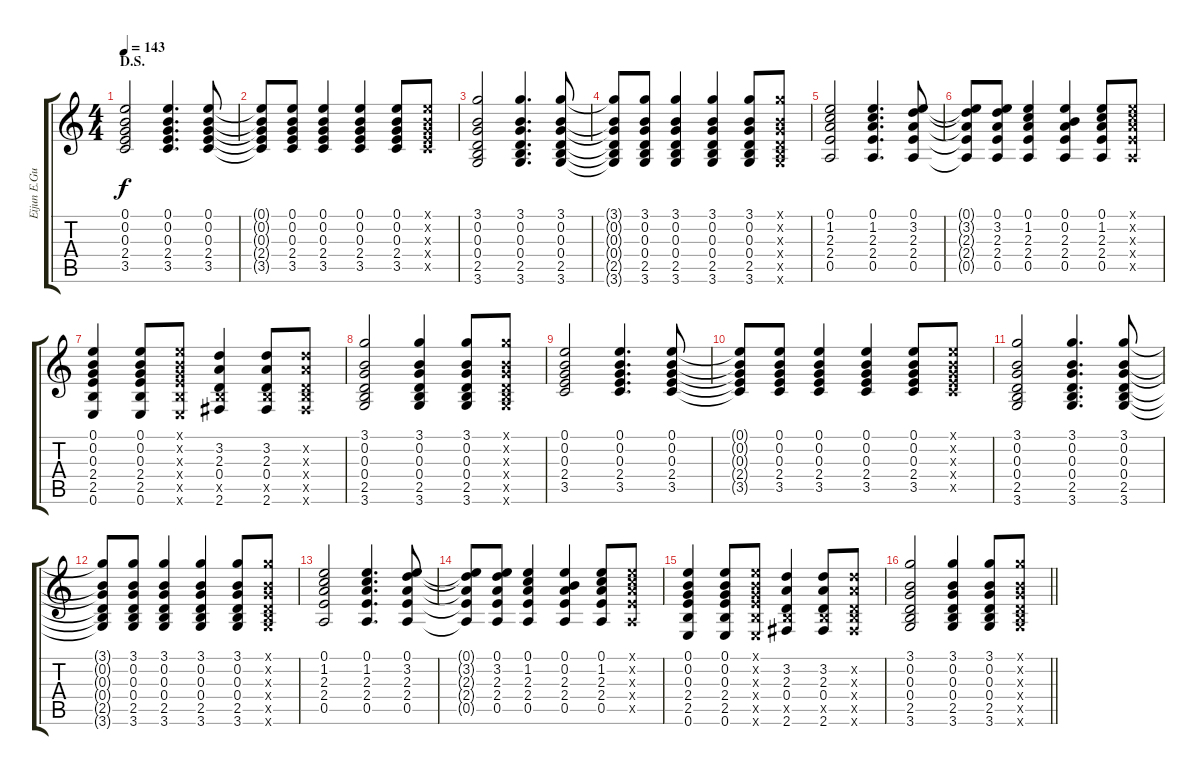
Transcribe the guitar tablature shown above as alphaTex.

\track ("Eijun E.Guitar IV" "Eijun E.Gu") {instrument distortionguitar}
\staff {score tabs}
\tuning (E4 B3 G3 D3 A2 E2) {hide}
\ts (4 4)
\section ("" "D.S.")
\tempo 143
\clef g2
\ks c
(0.1 0.2 0.3 2.4 3.5).2{dy f} (0.1 0.2 0.3 2.4 3.5).4{d} (0.1 0.2 0.3 2.4 3.5).8 |
(0.1{t} 0.2{t} 0.3{t} 2.4{t} 3.5{t}).8 (0.1 0.2 0.3 2.4 3.5).8 (0.1 0.2 0.3 2.4 3.5).4 (0.1 0.2 0.3 2.4 3.5).4 (0.1 0.2 0.3 2.4 3.5).8 (0.1{x} 0.2{x} 0.3{x} 2.4{x} 3.5{x}).8 |
(3.1 0.2 0.3 0.4 2.5 3.6).2 (3.1 0.2 0.3 0.4 2.5 3.6).4{d} (3.1 0.2 0.3 0.4 2.5 3.6).8 |
(3.1{t} 0.2{t} 0.3{t} 0.4{t} 2.5{t} 3.6{t}).8 (3.1 0.2 0.3 0.4 2.5 3.6).8 (3.1 0.2 0.3 0.4 2.5 3.6).4 (3.1 0.2 0.3 0.4 2.5 3.6).4 (3.1 0.2 0.3 0.4 2.5 3.6).8 (3.1{x} 0.2{x} 0.3{x} 0.4{x} 2.5{x} 3.6{x}).8 |
(0.1 1.2 2.3 2.4 0.5).2 (0.1 1.2 2.3 2.4 0.5).4{d} (0.1 3.2 2.3 2.4 0.5).8 |
(0.1{t} 3.2{t} 2.3{t} 2.4{t} 0.5{t}).8 (0.1 3.2 2.3 2.4 0.5).8 (0.1 1.2 2.3 2.4 0.5).4 (0.1 0.2 2.3 2.4 0.5).4 (0.1 1.2 2.3 2.4 0.5).8 (0.1{x} 1.2{x} 2.3{x} 2.4{x} 0.5{x}).8 |
(0.1 0.2 0.3 2.4 2.5 0.6).4 (0.1 0.2 0.3 2.4 2.5 0.6).8 (0.1{x} 0.2{x} 0.3{x} 2.4{x} 2.5{x} 0.6{x}).8 (3.2 2.3 0.4 2.5{x} 2.6).4 (3.2 2.3 0.4 2.5{x} 2.6).8 (3.2{x} 2.3{x} 0.4{x} 2.5{x} 2.6{x}).8 |
(3.1 0.2 0.3 0.4 2.5 3.6).2 (3.1 0.2 0.3 0.4 2.5 3.6).4 (3.1 0.2 0.3 0.4 2.5 3.6).8 (3.1{x} 0.2{x} 0.3{x} 0.4{x} 2.5{x} 3.6{x}).8 |
(0.1 0.2 0.3 2.4 3.5).2 (0.1 0.2 0.3 2.4 3.5).4{d} (0.1 0.2 0.3 2.4 3.5).8 |
(0.1{t} 0.2{t} 0.3{t} 2.4{t} 3.5{t}).8 (0.1 0.2 0.3 2.4 3.5).8 (0.1 0.2 0.3 2.4 3.5).4 (0.1 0.2 0.3 2.4 3.5).4 (0.1 0.2 0.3 2.4 3.5).8 (0.1{x} 0.2{x} 0.3{x} 2.4{x} 3.5{x}).8 |
(3.1 0.2 0.3 0.4 2.5 3.6).2 (3.1 0.2 0.3 0.4 2.5 3.6).4{d} (3.1 0.2 0.3 0.4 2.5 3.6).8 |
(3.1{t} 0.2{t} 0.3{t} 0.4{t} 2.5{t} 3.6{t}).8 (3.1 0.2 0.3 0.4 2.5 3.6).8 (3.1 0.2 0.3 0.4 2.5 3.6).4 (3.1 0.2 0.3 0.4 2.5 3.6).4 (3.1 0.2 0.3 0.4 2.5 3.6).8 (3.1{x} 0.2{x} 0.3{x} 0.4{x} 2.5{x} 3.6{x}).8 |
(0.1 1.2 2.3 2.4 0.5).2 (0.1 1.2 2.3 2.4 0.5).4{d} (0.1 3.2 2.3 2.4 0.5).8 |
(0.1{t} 3.2{t} 2.3{t} 2.4{t} 0.5{t}).8 (0.1 3.2 2.3 2.4 0.5).8 (0.1 1.2 2.3 2.4 0.5).4 (0.1 0.2 2.3 2.4 0.5).4 (0.1 1.2 2.3 2.4 0.5).8 (0.1{x} 1.2{x} 2.3{x} 2.4{x} 0.5{x}).8 |
(0.1 0.2 0.3 2.4 2.5 0.6).4 (0.1 0.2 0.3 2.4 2.5 0.6).8 (0.1{x} 0.2{x} 0.3{x} 2.4{x} 2.5{x} 0.6{x}).8 (3.2 2.3 0.4 2.5{x} 2.6).4 (3.2 2.3 0.4 2.5{x} 2.6).8 (3.2{x} 2.3{x} 0.4{x} 2.5{x} 2.6{x}).8 |
\barLineRight lightlight
(3.1 0.2 0.3 0.4 2.5 3.6).2 (3.1 0.2 0.3 0.4 2.5 3.6).4 (3.1 0.2 0.3 0.4 2.5 3.6).8 (3.1{x} 0.2{x} 0.3{x} 0.4{x} 2.5{x} 3.6{x}).8
